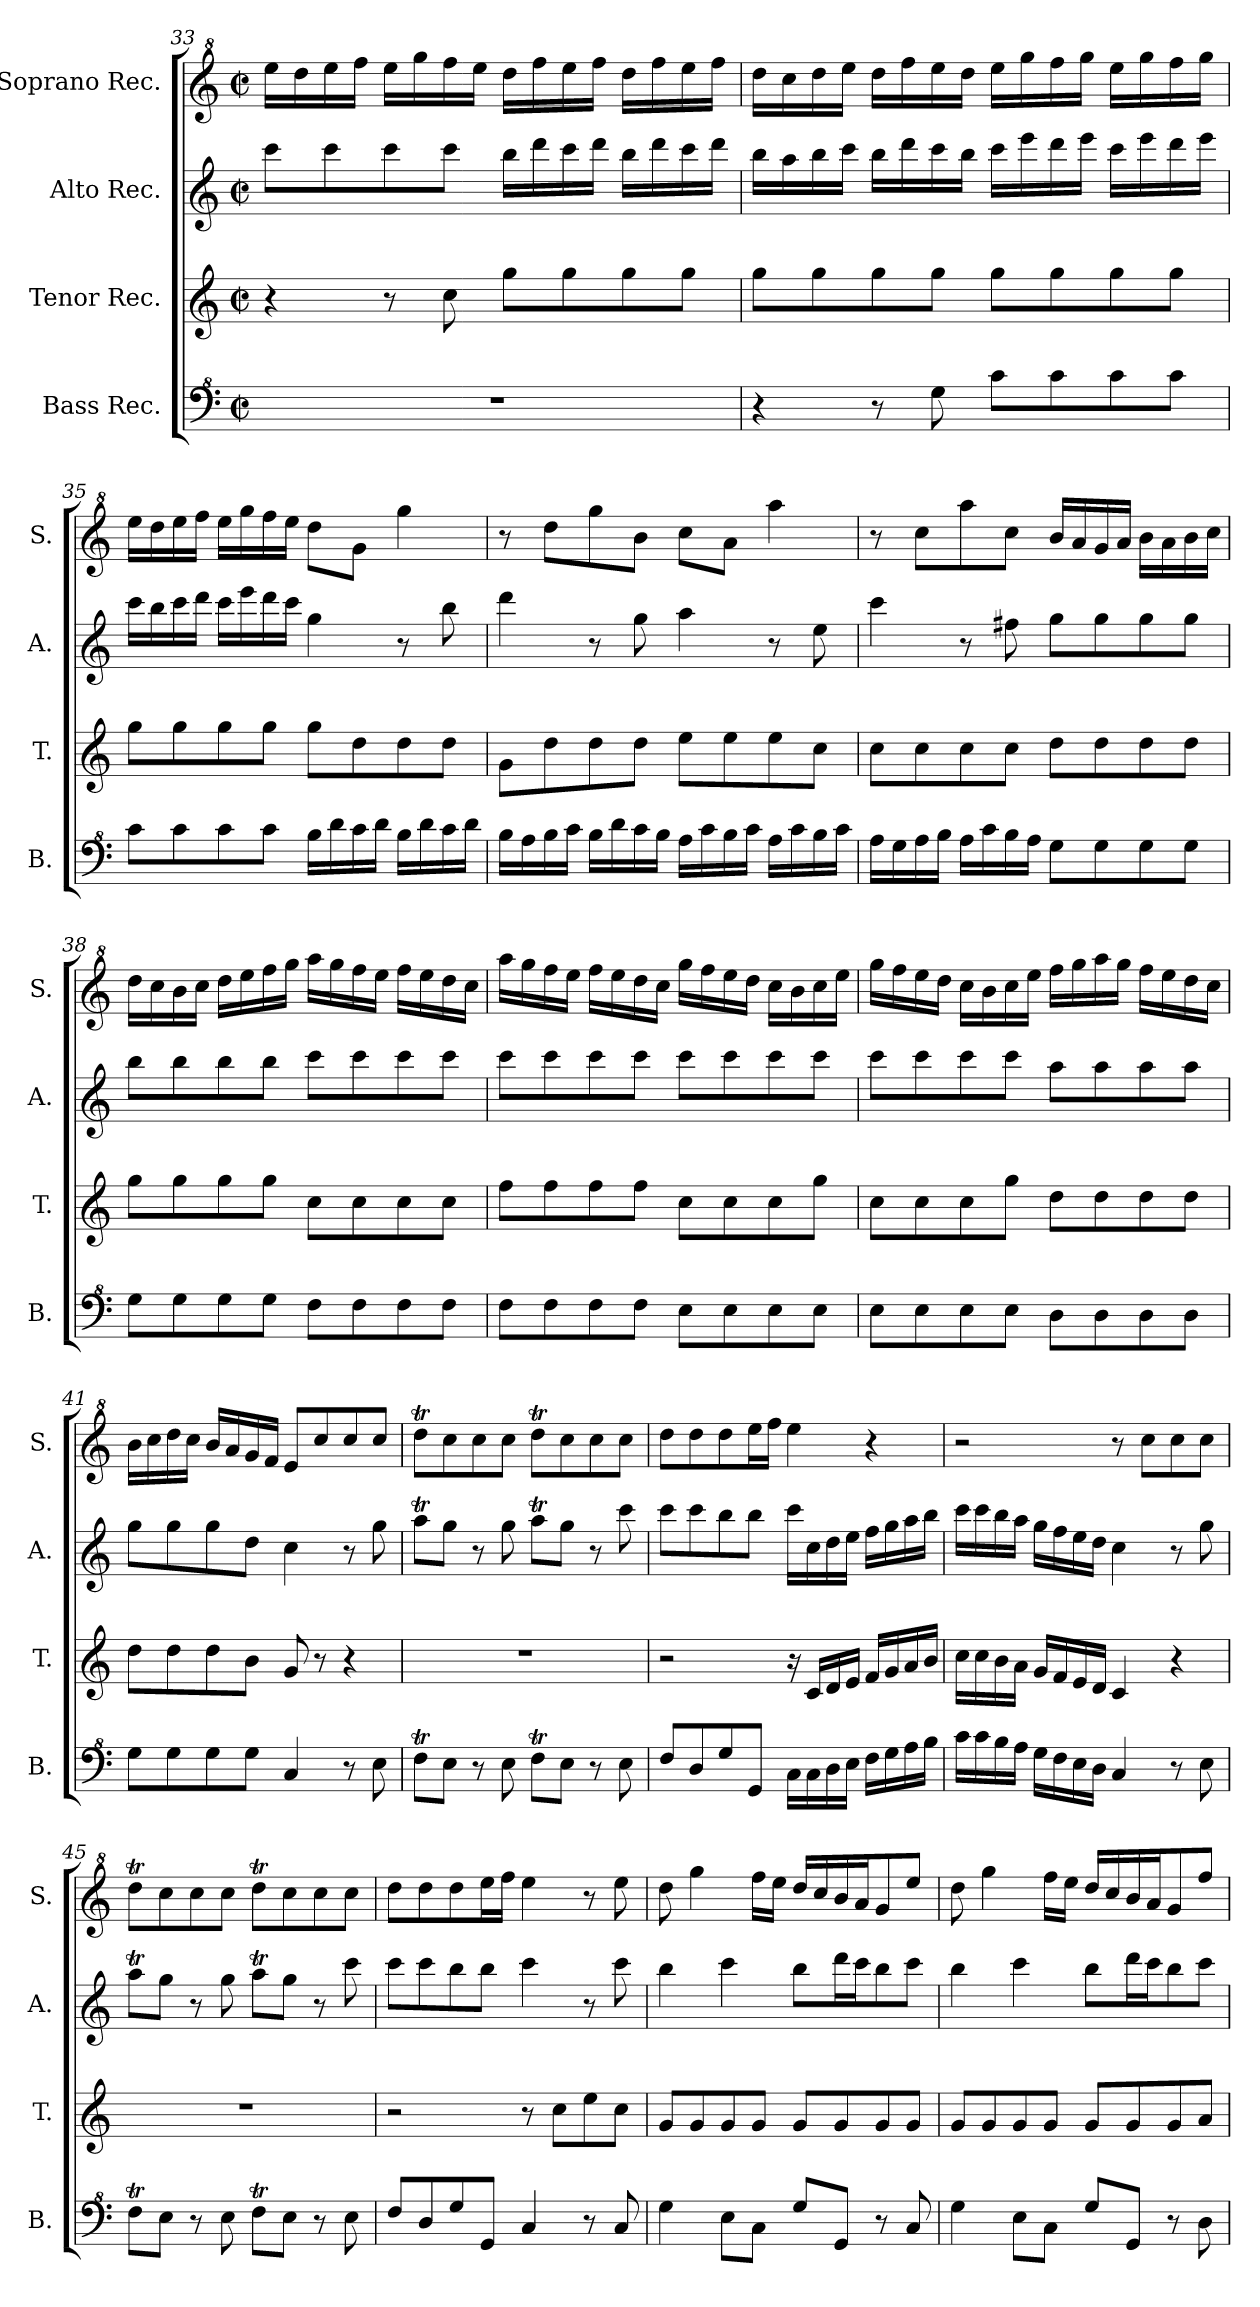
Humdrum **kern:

**kern	**kern	**kern	**kern
*part4	*part3	*part2	*part1
*staff4	*staff3	*staff2	*staff1
*I"Bass Rec.	*I"Tenor Rec.	*I"Alto Rec.	*I"Soprano Rec.
*I'B.	*I'T.	*I'A.	*I'S.
*clefF^4	*clefG2	*clefG2	*clefG^2
*k[]	*k[]	*k[]	*k[]
*M2/2	*M2/2	*M2/2	*M2/2
*met(c|)	*met(c|)	*met(c|)	*met(c|)
=33	=33	=33	=33
1r	4r	8ccc\L	16eee\LL
.	.	.	16ddd\
.	.	8ccc\	16eee\
.	.	.	16fff\JJ
.	8r	8ccc\	16eee\LL
.	.	.	16ggg\
.	8cc\	8ccc\J	16fff\
.	.	.	16eee\JJ
.	8gg\L	16bb\LL	16ddd\LL
.	.	16ddd\	16fff\
.	8gg\	16ccc\	16eee\
.	.	16ddd\JJ	16fff\JJ
.	8gg\	16bb\LL	16ddd\LL
.	.	16ddd\	16fff\
.	8gg\J	16ccc\	16eee\
.	.	16ddd\JJ	16fff\JJ
=34	=34	=34	=34
4r	8gg\L	16bb\LL	16ddd\LL
.	.	16aa\	16ccc\
.	8gg\	16bb\	16ddd\
.	.	16ccc\JJ	16eee\JJ
8r	8gg\	16bb\LL	16ddd\LL
.	.	16ddd\	16fff\
8g\	8gg\J	16ccc\	16eee\
.	.	16bb\JJ	16ddd\JJ
8cc\L	8gg\L	16ccc\LL	16eee\LL
.	.	16eee\	16ggg\
8cc\	8gg\	16ddd\	16fff\
.	.	16eee\JJ	16ggg\JJ
8cc\	8gg\	16ccc\LL	16eee\LL
.	.	16eee\	16ggg\
8cc\J	8gg\J	16ddd\	16fff\
.	.	16eee\JJ	16ggg\JJ
=35	=35	=35	=35
8cc\L	8gg\L	16ccc\LL	16eee\LL
.	.	16bb\	16ddd\
8cc\	8gg\	16ccc\	16eee\
.	.	16ddd\JJ	16fff\JJ
8cc\	8gg\	16ccc\LL	16eee\LL
.	.	16eee\	16ggg\
8cc\J	8gg\J	16ddd\	16fff\
.	.	16ccc\JJ	16eee\JJ
16b\LL	8gg\L	4gg\	8ddd\L
16dd\	.	.	.
16cc\	8dd\	.	8gg\J
16dd\JJ	.	.	.
16b\LL	8dd\	8r	4ggg\
16dd\	.	.	.
16cc\	8dd\J	8bb\	.
16dd\JJ	.	.	.
!!LO:LB:g=z
=36	=36	=36	=36
16b\LL	8g\L	4ddd\	8r
16a\	.	.	.
16b\	8dd\	.	8ddd\L
16cc\JJ	.	.	.
16b\LL	8dd\	8r	8ggg\
16dd\	.	.	.
16cc\	8dd\J	8gg\	8bb\J
16b\JJ	.	.	.
16a\LL	8ee\L	4aa\	8ccc\L
16cc\	.	.	.
16b\	8ee\	.	8aa\J
16cc\JJ	.	.	.
16a\LL	8ee\	8r	4aaa\
16cc\	.	.	.
16b\	8cc\J	8ee\	.
16cc\JJ	.	.	.
=37	=37	=37	=37
16a\LL	8cc\L	4ccc\	8r
16g\	.	.	.
16a\	8cc\	.	8ccc\L
16b\JJ	.	.	.
16a\LL	8cc\	8r	8aaa\
16cc\	.	.	.
16b\	8cc\J	8ff#X\	8ccc\J
16a\JJ	.	.	.
8g\L	8dd\L	8gg\L	16bb/LL
.	.	.	16aa/
8g\	8dd\	8gg\	16gg/
.	.	.	16aa/JJ
8g\	8dd\	8gg\	16bb\LL
.	.	.	16aa\
8g\J	8dd\J	8gg\J	16bb\
.	.	.	16ccc\JJ
=38	=38	=38	=38
8g\L	8gg\L	8bb\L	16ddd\LL
.	.	.	16ccc\
8g\	8gg\	8bb\	16bb\
.	.	.	16ccc\JJ
8g\	8gg\	8bb\	16ddd\LL
.	.	.	16eee\
8g\J	8gg\J	8bb\J	16fff\
.	.	.	16ggg\JJ
8f\L	8cc\L	8ccc\L	16aaa\LL
.	.	.	16ggg\
8f\	8cc\	8ccc\	16fff\
.	.	.	16eee\JJ
8f\	8cc\	8ccc\	16fff\LL
.	.	.	16eee\
8f\J	8cc\J	8ccc\J	16ddd\
.	.	.	16ccc\JJ
=39	=39	=39	=39
8f\L	8ff\L	8ccc\L	16aaa\LL
.	.	.	16ggg\
8f\	8ff\	8ccc\	16fff\
.	.	.	16eee\JJ
8f\	8ff\	8ccc\	16fff\LL
.	.	.	16eee\
8f\J	8ff\J	8ccc\J	16ddd\
.	.	.	16ccc\JJ
8e\L	8cc\L	8ccc\L	16ggg\LL
.	.	.	16fff\
8e\	8cc\	8ccc\	16eee\
.	.	.	16ddd\JJ
8e\	8cc\	8ccc\	16ccc\LL
.	.	.	16bb\
8e\J	8gg\J	8ccc\J	16ccc\
.	.	.	16eee\JJ
=40	=40	=40	=40
8e\L	8cc\L	8ccc\L	16ggg\LL
.	.	.	16fff\
8e\	8cc\	8ccc\	16eee\
.	.	.	16ddd\JJ
8e\	8cc\	8ccc\	16ccc\LL
.	.	.	16bb\
8e\J	8gg\J	8ccc\J	16ccc\
.	.	.	16eee\JJ
8d\L	8dd\L	8aa\L	16fff\LL
.	.	.	16ggg\
8d\	8dd\	8aa\	16aaa\
.	.	.	16ggg\JJ
8d\	8dd\	8aa\	16fff\LL
.	.	.	16eee\
8d\J	8dd\J	8aa\J	16ddd\
.	.	.	16ccc\JJ
!!LO:PB:g=z
=41	=41	=41	=41
8g\L	8dd\L	8gg\L	16bb\LL
.	.	.	16ccc\
8g\	8dd\	8gg\	16ddd\
.	.	.	16ccc\JJ
8g\	8dd\	8gg\	16bb/LL
.	.	.	16aa/
8g\J	8b\J	8dd\J	16gg/
.	.	.	16ff/JJ
4c/	8g/	4cc\	8ee/L
.	8r	.	8ccc/
8r	4r	8r	8ccc/
8e\	.	8gg\	8ccc/J
=42	=42	=42	=42
8fT\L	1r	8aaT\L	8dddT\L
8e\J	.	8gg\J	8ccc\
8r	.	8r	8ccc\
8e\	.	8gg\	8ccc\J
8fT\L	.	8aaT\L	8dddT\L
8e\J	.	8gg\J	8ccc\
8r	.	8r	8ccc\
8e\	.	8ccc\	8ccc\J
=43	=43	=43	=43
8f/L	2r	8ccc\L	8ddd\L
8d/	.	8ccc\	8ddd\
8g/	.	8bb\	8ddd\
8G/J	.	8bb\J	16eee\L
.	.	.	16fff\JJ
16c\LL	16r	16ccc\LL	4eee\
16c\	16c/LL	16cc\	.
16d\	16d/	16dd\	.
16e\JJ	16e/JJ	16ee\JJ	.
16f\LL	16f/LL	16ff\LL	4r
16g\	16g/	16gg\	.
16a\	16a/	16aa\	.
16b\JJ	16b/JJ	16bb\JJ	.
=44	=44	=44	=44
16cc\LL	16cc\LL	16ccc\LL	2r
16cc\	16cc\	16ccc\	.
16b\	16b\	16bb\	.
16a\JJ	16a\JJ	16aa\JJ	.
16g\LL	16g/LL	16gg\LL	.
16f\	16f/	16ff\	.
16e\	16e/	16ee\	.
16d\JJ	16d/JJ	16dd\JJ	.
4c/	4c/	4cc\	8r
.	.	.	8ccc\L
8r	4r	8r	8ccc\
8e\	.	8gg\	8ccc\J
=45	=45	=45	=45
8fT\L	1r	8aaT\L	8dddT\L
8e\J	.	8gg\J	8ccc\
8r	.	8r	8ccc\
8e\	.	8gg\	8ccc\J
8fT\L	.	8aaT\L	8dddT\L
8e\J	.	8gg\J	8ccc\
8r	.	8r	8ccc\
8e\	.	8ccc\	8ccc\J
=46	=46	=46	=46
8f/L	2r	8ccc\L	8ddd\L
8d/	.	8ccc\	8ddd\
8g/	.	8bb\	8ddd\
8G/J	.	8bb\J	16eee\L
.	.	.	16fff\JJ
4c/	8r	4ccc\	4eee\
.	8cc\L	.	.
8r	8ee\	8r	8r
8c/	8cc\J	8ccc\	8eee\
=47	=47	=47	=47
4g\	8g/L	4bb\	8ddd\
.	8g/	.	4ggg\
8e\L	8g/	4ccc\	.
8c\J	8g/J	.	16fff\LL
.	.	.	16eee\JJ
8g/L	8g/L	8bb\L	16ddd/LL
.	.	.	16ccc/
8G/J	8g/	16ddd\L	16bb/
.	.	16ccc\J	16aa/J
8r	8g/	8bb\	8gg/
8c/	8g/J	8ccc\J	8eee/J
!!LO:LB:g=z
=48	=48	=48	=48
4g\	8g/L	4bb\	8ddd\
.	8g/	.	4ggg\
8e\L	8g/	4ccc\	.
8c\J	8g/J	.	16fff\LL
.	.	.	16eee\JJ
8g/L	8g/L	8bb\L	16ddd/LL
.	.	.	16ccc/
8G/J	8g/	16ddd\L	16bb/
.	.	16ccc\J	16aa/J
8r	8g/	8bb\	8gg/
8d\	8a/J	8ccc\J	8fff/J
=	=	=	=
*-	*-	*-	*-
